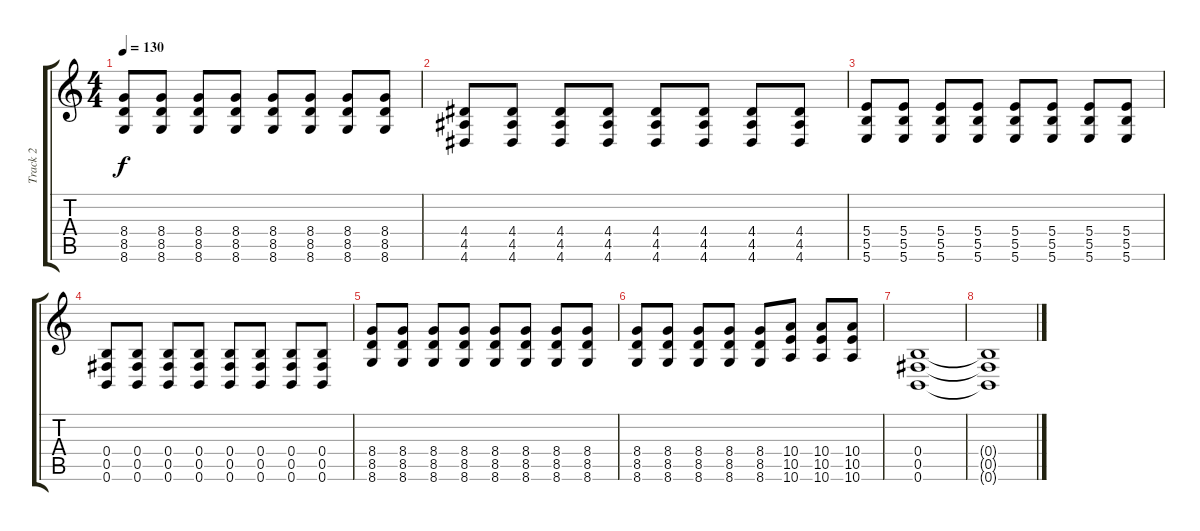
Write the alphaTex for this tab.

\track ("Track 2" "Track 2") {instrument distortionguitar}
\staff {score tabs}
\tuning (Db4 Ab3 E3 B2 Gb2 B1) {hide}
\ts (4 4)
\tempo 130
\clef g2
\ks c
(8.4 8.5 8.6).8{dy f} (8.4 8.5 8.6).8 (8.4 8.5 8.6).8 (8.4 8.5 8.6).8 (8.4 8.5 8.6).8 (8.4 8.5 8.6).8 (8.4 8.5 8.6).8 (8.4 8.5 8.6).8 |
(4.4 4.5 4.6).8 (4.4 4.5 4.6).8 (4.4 4.5 4.6).8 (4.4 4.5 4.6).8 (4.4 4.5 4.6).8 (4.4 4.5 4.6).8 (4.4 4.5 4.6).8 (4.4 4.5 4.6).8 |
(5.4 5.5 5.6).8 (5.4 5.5 5.6).8 (5.4 5.5 5.6).8 (5.4 5.5 5.6).8 (5.4 5.5 5.6).8 (5.4 5.5 5.6).8 (5.4 5.5 5.6).8 (5.4 5.5 5.6).8 |
(0.4 0.5 0.6).8 (0.4 0.5 0.6).8 (0.4 0.5 0.6).8 (0.4 0.5 0.6).8 (0.4 0.5 0.6).8 (0.4 0.5 0.6).8 (0.4 0.5 0.6).8 (0.4 0.5 0.6).8 |
(8.4 8.5 8.6).8 (8.4 8.5 8.6).8 (8.4 8.5 8.6).8 (8.4 8.5 8.6).8 (8.4 8.5 8.6).8 (8.4 8.5 8.6).8 (8.4 8.5 8.6).8 (8.4 8.5 8.6).8 |
(8.4 8.5 8.6).8 (8.4 8.5 8.6).8 (8.4 8.5 8.6).8 (8.4 8.5 8.6).8 (8.4 8.5 8.6).8 (10.4 10.5 10.6).8 (10.4 10.5 10.6).8 (10.4 10.5 10.6).8 |
(0.4 0.5 0.6).1 |
(0.4{t} 0.5{t} 0.6{t}).1
